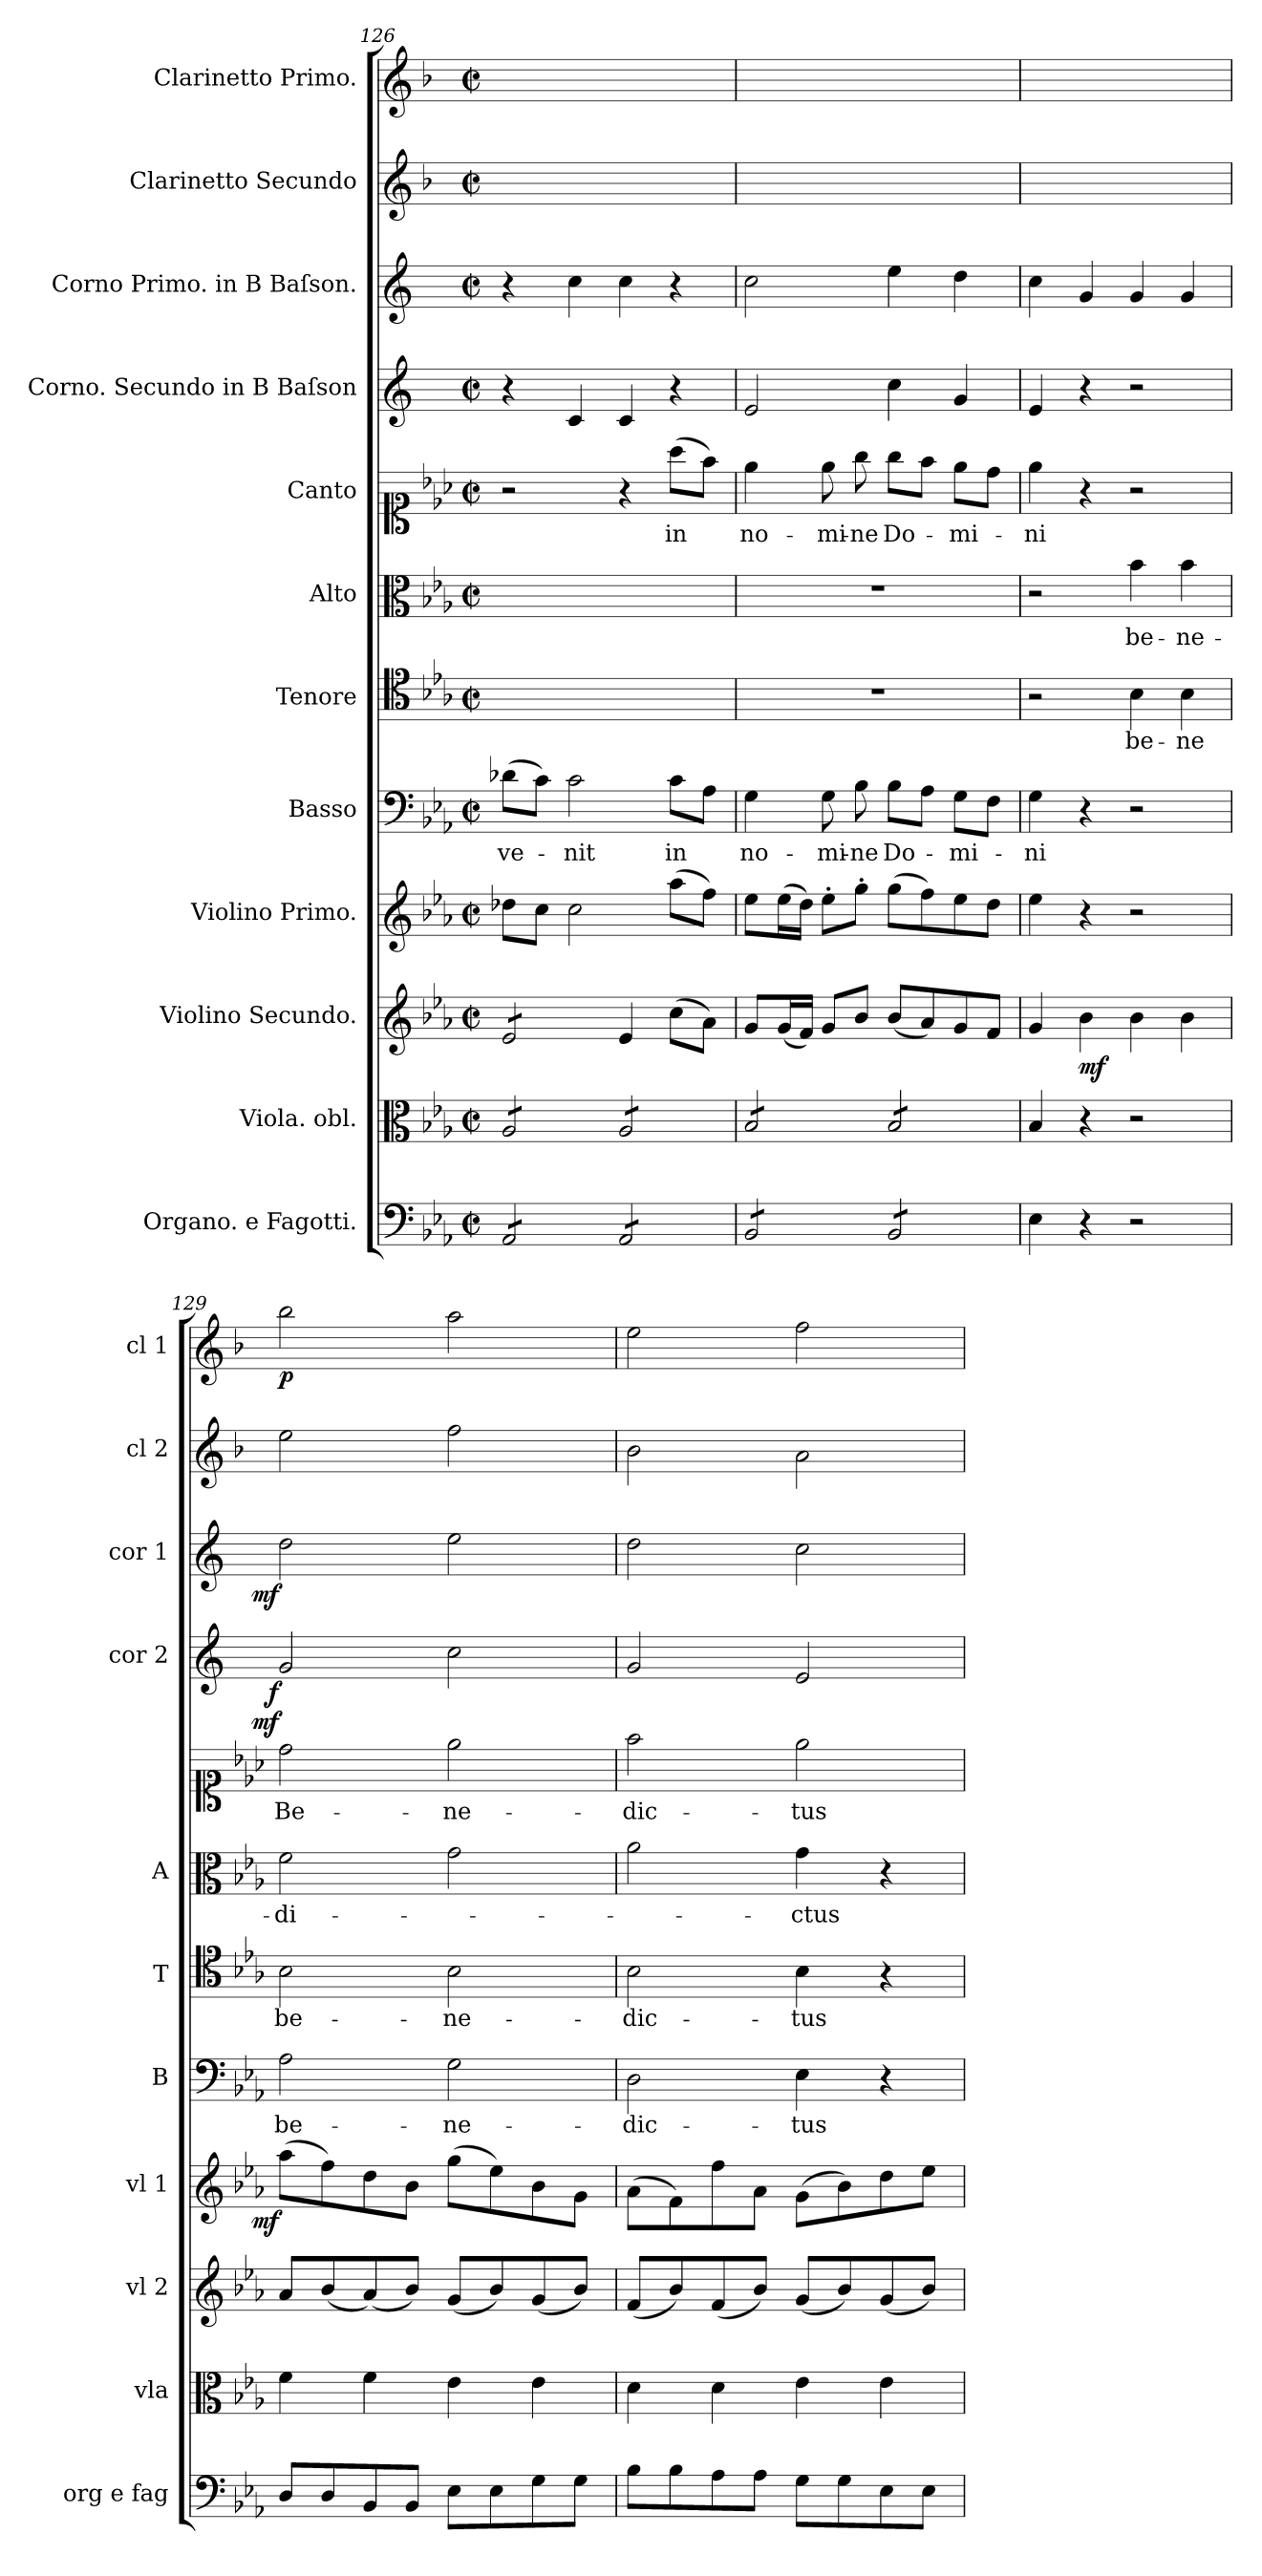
**kern	**dynam	**kern	**dynam	**kern	**dynam	**kern	**dynam	**kern	**text	**kern	**text	**kern	**text	**kern	**text	**dynam	**kern	**dynam	**kern	**dynam	**kern	**kern	**dynam
*part12	*part12	*part11	*part11	*part10	*part10	*part9	*part9	*part8	*part8	*part7	*part7	*part6	*part6	*part5	*part5	*part5	*part4	*part4	*part3	*part3	*part2	*part1	*part1
*staff12	*staff12	*staff11	*staff11	*staff10	*staff10	*staff9	*staff9	*staff8	*staff8	*staff7	*staff7	*staff6	*staff6	*staff5	*staff5	*staff5	*staff4	*staff4	*staff3	*staff3	*staff2	*staff1	*staff1
*I"Organo. e Fagotti.	*	*I"Viola. obl.	*	*I"Violino Secundo.	*	*I"Violino Primo.	*	*I"Basso	*	*I"Tenore	*	*I"Alto	*	*I"Canto	*	*	*I"Corno. Secundo in B Baſson	*	*I"Corno Primo. in B Baſson.	*	*I"Clarinetto Secundo	*I"Clarinetto Primo.	*
*I'org e fag	*	*I'vla	*	*I'vl 2	*	*I'vl 1	*	*I'B	*	*I'T	*	*I'A	*	*	*	*	*I'cor 2	*	*I'cor 1	*	*I'cl 2	*I'cl 1	*
*clefF4	*	*clefC3	*	*clefG2	*	*clefG2	*	*clefF4	*	*clefC4	*	*clefC3	*	*clefC1	*	*	*clefG2	*	*clefG2	*	*clefG2	*clefG2	*
*	*	*	*	*	*	*	*	*	*	*	*	*	*	*	*	*	*ITrd-2c-3	*	*ITrd-2c-3	*	*ITrd1c2	*ITrd1c2	*
*k[b-e-a-]	*	*k[b-e-a-]	*	*k[b-e-a-]	*	*k[b-e-a-]	*	*k[b-e-a-]	*	*k[b-e-a-]	*	*k[b-e-a-]	*	*k[b-e-a-]	*	*	*k[b-e-a-]	*	*k[b-e-a-]	*	*k[b-e-a-]	*k[b-e-a-]	*
*E-:	*	*E-:	*	*E-:	*	*E-:	*	*E-:	*	*E-:	*	*E-:	*	*E-:	*	*	*	*	*	*	*E-:	*E-:	*
*M2/2	*	*M2/2	*	*M2/2	*	*M2/2	*	*M2/2	*	*M2/2	*	*M2/2	*	*M2/2	*	*	*M2/2	*	*M2/2	*	*M2/2	*M2/2	*
*met(c|)	*	*met(c|)	*	*met(c|)	*	*met(c|)	*	*met(c|)	*	*met(c|)	*	*met(c|)	*	*met(c|)	*	*	*met(c|)	*	*met(c|)	*	*met(c|)	*met(c|)	*
=126	=126	=126	=126	=126	=126	=126	=126	=126	=126	=126	=126	=126	=126	=126	=126	=126	=126	=126	=126	=126	=126	=126	=126
*tremolo	*	*	*	*	*	*	*	*	*	*	*	*	*	*	*	*	*	*	*	*	*	*	*
*	*	*tremolo	*	*	*	*	*	*	*	*	*	*	*	*	*	*	*	*	*	*	*	*	*
*	*	*	*	*tremolo	*	*	*	*	*	*	*	*	*	*	*	*	*	*	*	*	*	*	*
8AA-/L	.	8A-/L	.	8e-/L	.	8dd-X\L	.	(8d-X\L	ve-	1ryy	.	1ryy	.	2r	.	.	4r	.	4r	.	1ryy	1ryy	.
8AA-/	.	8A-/	.	8e-/	.	8cc\J	.	8c\J)	.	.	.	.	.	.	.	.	.	.	.	.	.	.	.
8AA-/	.	8A-/	.	8e-/	.	2cc\	.	2c\	-nit	.	.	.	.	.	.	.	4e-/	.	4ee-\	.	.	.	.
8AA-/J	.	8A-/J	.	8e-/J	.	.	.	.	.	.	.	.	.	.	.	.	.	.	.	.	.	.	.
*	*	*	*	*Xtremolo	*	*	*	*	*	*	*	*	*	*	*	*	*	*	*	*	*	*	*
8AA-/L	.	8A-/L	.	4e-/	.	.	.	.	.	.	.	.	.	4r	.	.	4e-/	.	4ee-\	.	.	.	.
8AA-/	.	8A-/	.	.	.	.	.	.	.	.	.	.	.	.	.	.	.	.	.	.	.	.	.
8AA-/	.	8A-/	.	(8cc\L	.	(8aa-\L	.	8c\L	in	.	.	.	.	(8aa-\L	in	.	4r	.	4r	.	.	.	.
8AA-/J	.	8A-/J	.	8a-\J)	.	8ff\J)	.	8A-\J	.	.	.	.	.	8ff\J)	.	.	.	.	.	.	.	.	.
=127	=127	=127	=127	=127	=127	=127	=127	=127	=127	=127	=127	=127	=127	=127	=127	=127	=127	=127	=127	=127	=127	=127	=127
8BB-/L	.	8B-/L	.	8g/L	.	8ee-\L	.	4G\	no-	1r	.	1r	.	4ee-\	no-	.	2g/	.	2ee-\	.	1ryy	1ryy	.
8BB-/	.	8B-/	.	(16g/L	.	(16ee-\L	.	.	.	.	.	.	.	.	.	.	.	.	.	.	.	.	.
.	.	.	.	16f/JJ)	.	16dd\JJ)	.	.	.	.	.	.	.	.	.	.	.	.	.	.	.	.	.
8BB-/	.	8B-/	.	8g/L	.	8ee-'\L	.	8G\	-mi-	.	.	.	.	8ee-\	-mi-	.	.	.	.	.	.	.	.
8BB-/J	.	8B-/J	.	8b-/J	.	8gg'\J	.	8B-\	-ne	.	.	.	.	8gg\	-ne	.	.	.	.	.	.	.	.
8BB-/L	.	8B-/L	.	(8b-/L	.	(8gg\L	.	8B-\L	Do-	.	.	.	.	8gg\L	Do-	.	4ee-\	.	4gg\	.	.	.	.
8BB-/	.	8B-/	.	8a-/)	.	8ff\)	.	8A-\J	.	.	.	.	.	8ff\J	.	.	.	.	.	.	.	.	.
8BB-/	.	8B-/	.	8g/	.	8ee-\	.	8G\L	-mi-	.	.	.	.	8ee-\L	-mi-	.	4b-/	.	4ff\	.	.	.	.
8BB-/J	.	8B-/J	.	8f/J	.	8dd\J	.	8F\J	.	.	.	.	.	8dd\J	.	.	.	.	.	.	.	.	.
*	*	*Xtremolo	*	*	*	*	*	*	*	*	*	*	*	*	*	*	*	*	*	*	*	*	*
*Xtremolo	*	*	*	*	*	*	*	*	*	*	*	*	*	*	*	*	*	*	*	*	*	*	*
=128	=128	=128	=128	=128	=128	=128	=128	=128	=128	=128	=128	=128	=128	=128	=128	=128	=128	=128	=128	=128	=128	=128	=128
4E-\	.	4B-/	.	4g/	.	4ee-\	.	4G\	-ni	2r	.	2r	.	4ee-\	-ni	.	4g/	.	4ee-\	.	1ryy	1ryy	.
4r	.	4r	.	4b-\	mf	4r	.	4r	.	.	.	.	.	4r	.	.	4r	.	4b-/	.	.	.	.
2r	.	2r	.	4b-\	.	2r	.	2r	.	4B-\	be-	4b-\	be-	2r	.	.	2r	.	4b-/	.	.	.	.
.	.	.	.	4b-\	.	.	.	.	.	4B-\	-ne	4b-\	-ne-	.	.	.	.	.	4b-/	.	.	.	.
=129	=129	=129	=129	=129	=129	=129	=129	=129	=129	=129	=129	=129	=129	=129	=129	=129	=129	=129	=129	=129	=129	=129	=129
!	!LO:DY:rj	!	!LO:DY:rj	!	!	!	!LO:DY:rj	!	!	!	!	!	!	!	!	!LO:DY:a:rj	!	!LO:DY:rj	!	!LO:DY:rj	!	!	!
8D/L	mez&colon; forto	4f\	m for	8a-/L	.	(8aa-\L	mf	2A-\	be-	2B-\	be-	2f\	-di-	2dd\	Be-	mf	2b-/	f	2ff\	mf	2dd\	2aa-\	p
8D/	.	.	.	(8b-/	.	8ff\)	.	.	.	.	.	.	.	.	.	.	.	.	.	.	.	.	.
8BB-/	.	4f\	.	(8a-/)	.	8dd\	.	.	.	.	.	.	.	.	.	.	.	.	.	.	.	.	.
8BB-/J	.	.	.	8b-/J)	.	8b-\J	.	.	.	.	.	.	.	.	.	.	.	.	.	.	.	.	.
8E-\L	.	4e-\	.	(8g/L	.	(8gg\L	.	2G\	-ne-	2B-\	-ne-	2g\	.	2ee-\	-ne-	.	2ee-\	.	2gg\	.	2ee-\	2gg\	.
8E-\	.	.	.	8b-/)	.	8ee-\)	.	.	.	.	.	.	.	.	.	.	.	.	.	.	.	.	.
8G\	.	4e-\	.	(8g/	.	8b-\	.	.	.	.	.	.	.	.	.	.	.	.	.	.	.	.	.
8G\J	.	.	.	8b-/J)	.	8g\J	.	.	.	.	.	.	.	.	.	.	.	.	.	.	.	.	.
=130	=130	=130	=130	=130	=130	=130	=130	=130	=130	=130	=130	=130	=130	=130	=130	=130	=130	=130	=130	=130	=130	=130	=130
8B-\L	.	4d\	.	(8f/L	.	(8a-\L	.	2D\	-dic-	2B-\	-dic-	2a-\	.	2ff\	-dic-	.	2b-/	.	2ff\	.	2a-\	2dd\	.
8B-\	.	.	.	8b-/)	.	8f\)	.	.	.	.	.	.	.	.	.	.	.	.	.	.	.	.	.
8A-\	.	4d\	.	(8f/	.	8ff\	.	.	.	.	.	.	.	.	.	.	.	.	.	.	.	.	.
8A-\J	.	.	.	8b-/J)	.	8a-\J	.	.	.	.	.	.	.	.	.	.	.	.	.	.	.	.	.
8G\L	.	4e-\	.	(8g/L	.	(8g\L	.	4E-\	-tus	4B-\	-tus	4g\	-ctus	2ee-\	-tus	.	2g/	.	2ee-\	.	2g\	2ee-\	.
8G\	.	.	.	8b-/)	.	8b-\)	.	.	.	.	.	.	.	.	.	.	.	.	.	.	.	.	.
8E-\	.	4e-\	.	(8g/	.	8dd\	.	4r	.	4r	.	4r	.	.	.	.	.	.	.	.	.	.	.
8E-\J	.	.	.	8b-/J)	.	8ee-\J	.	.	.	.	.	.	.	.	.	.	.	.	.	.	.	.	.
=	=	=	=	=	=	=	=	=	=	=	=	=	=	=	=	=	=	=	=	=	=	=	=
*-	*-	*-	*-	*-	*-	*-	*-	*-	*-	*-	*-	*-	*-	*-	*-	*-	*-	*-	*-	*-	*-	*-	*-
